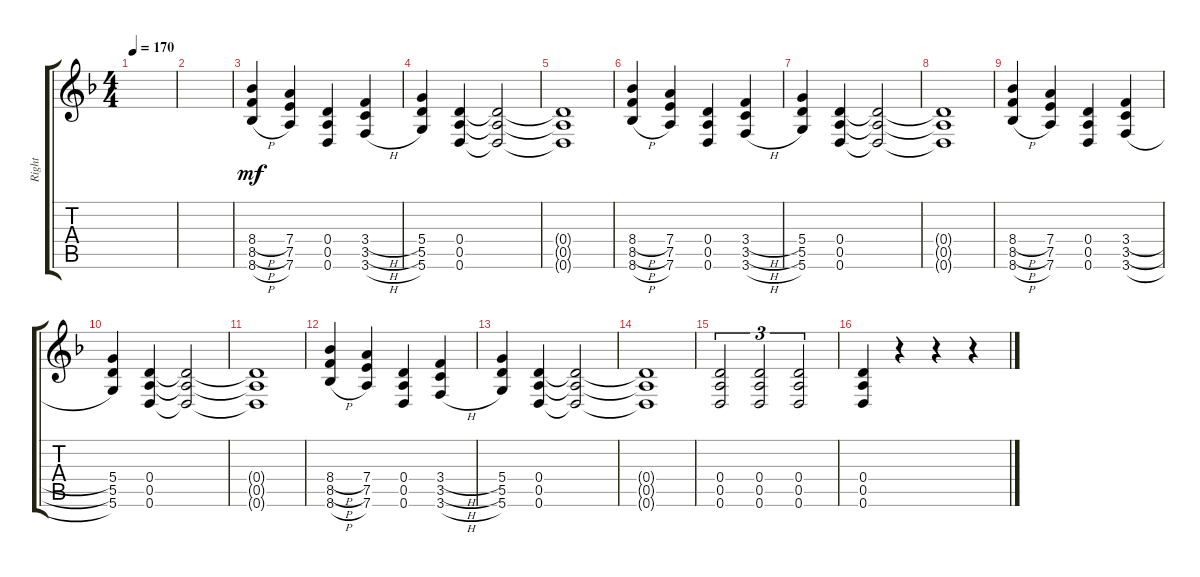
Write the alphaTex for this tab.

\track ("Right" "Right") {instrument overdrivenguitar}
\staff {score tabs}
\tuning (E4 B3 G3 D3 A2 D2) {hide}
\ts (4 4)
\tempo 170
\clef g2
\ks dminor
|
|
(8.4{h} 8.5{h} 8.6{h}).4{dy mf} (7.4 7.5 7.6).4 (0.4 0.5 0.6).4 (3.4{h} 3.5{h} 3.6{h}).4 |
(5.4 5.5 5.6).4 (0.4 0.5 0.6).4 (0.4{t} 0.5{t} 0.6{t}).2 |
(0.4{t} 0.5{t} 0.6{t}).1 |
(8.4{h} 8.5{h} 8.6{h}).4 (7.4 7.5 7.6).4 (0.4 0.5 0.6).4 (3.4{h} 3.5{h} 3.6{h}).4 |
(5.4 5.5 5.6).4 (0.4 0.5 0.6).4 (0.4{t} 0.5{t} 0.6{t}).2 |
(0.4{t} 0.5{t} 0.6{t}).1 |
(8.4{h} 8.5{h} 8.6{h}).4 (7.4 7.5 7.6).4 (0.4 0.5 0.6).4 (3.4{h} 3.5{h} 3.6{h}).4 |
(5.4 5.5 5.6).4 (0.4 0.5 0.6).4 (0.4{t} 0.5{t} 0.6{t}).2 |
(0.4{t} 0.5{t} 0.6{t}).1 |
(8.4{h} 8.5{h} 8.6{h}).4 (7.4 7.5 7.6).4 (0.4 0.5 0.6).4 (3.4{h} 3.5{h} 3.6{h}).4 |
(5.4 5.5 5.6).4 (0.4 0.5 0.6).4 (0.4{t} 0.5{t} 0.6{t}).2 |
(0.4{t} 0.5{t} 0.6{t}).1 |
(0.4 0.5 0.6).2{tu (3 2)} (0.4 0.5 0.6).2{tu (3 2)} (0.4 0.5 0.6).2{tu (3 2)} |
(0.4 0.5 0.6).4 r.4 r.4 r.4
